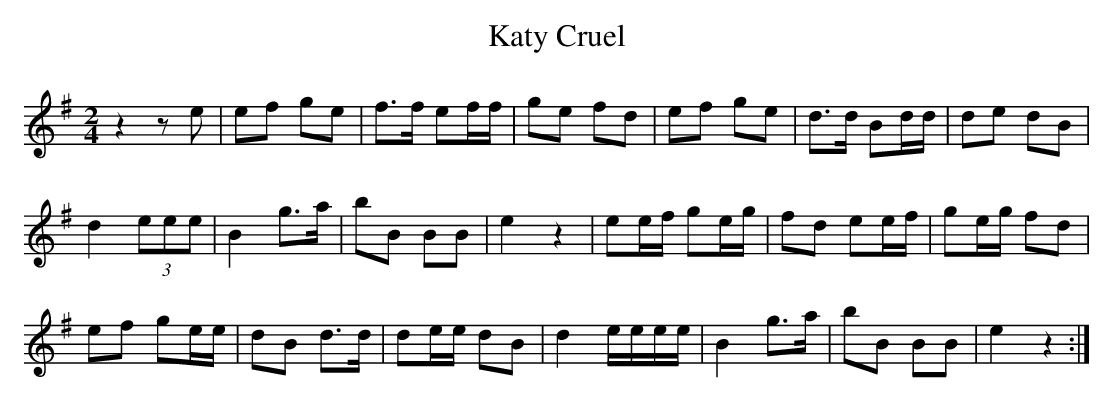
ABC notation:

X:1
T: Katy Cruel
M: 2/4
L: 1/16
K:G
z4z2e2 |\
e2f2 g2e2 | f3f e2ff | g2e2 f2d2 | e2f2 g2e2 | d3d B2dd | d2e2 d2B2 |
d4 (3e2e2e2 | B4g3a | b2B2 B2B2 | e4z4 | e2ef g2eg | f2d2 e2ef | g2eg f2d2 |
e2f2 g2ee | d2B2 d3d | d2ee d2B2 | d4 eeee | B4 g3a | b2B2 B2B2 | e4 z4 :|
